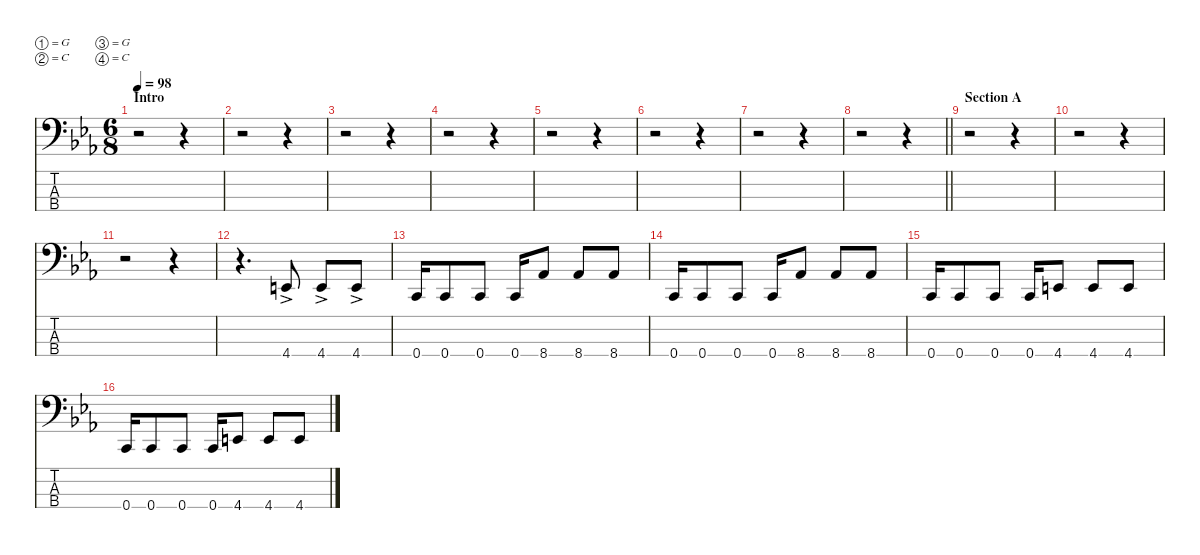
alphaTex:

\defaultSystemsLayout 4
\hideDynamics
\bracketExtendMode nobrackets
\singleTrackTrackNamePolicy hidden
\multiTrackTrackNamePolicy hidden
\firstSystemTrackNameMode fullname
\firstSystemTrackNameOrientation horizontal
\otherSystemsTrackNameOrientation horizontal
\track ("Byron Stroud" "el.bs.") {instrument electricbassfinger}
\staff {score tabs}
\tuning (G2 C2 G1 C1)
\ts (6 8)
\beaming (8 2 2 2 2)
\section ("" "Intro")
\tempo 98
\clef f4
\ks eb
r.2{dy f instrument electricbassfinger beam Down} r.4{beam Down} |
r.2{beam Down} r.4{beam Down} |
r.2{beam Down} r.4{beam Down} |
r.2{beam Down} r.4{beam Down} |
r.2{beam Down} r.4{beam Down} |
r.2{beam Down} r.4{beam Down} |
r.2{beam Down} r.4{beam Down} |
\barLineRight lightlight
r.2{beam Down} r.4{beam Down} |
\section ("" "Section A")
r.2{beam Down} r.4{beam Down} |
r.2{beam Down} r.4{beam Down} |
r.2{beam Down} r.4{beam Down} |
r.4{d beam Down} 4.4{ac acc forcenatural}.8{beam Up} 4.4{ac acc forcenatural}.8{beam Up} 4.4{ac acc forcenatural}.8{beam Up} |
0.4{acc forcenatural}.16{beam Up} 0.4{acc forcenatural}.8{beam Up} 0.4{acc forcenatural}.8{beam Up} 0.4{acc forcenatural}.16{beam Up} 8.4{acc b}.8{beam Up} 8.4{acc b}.8{beam Up} 8.4{acc b}.8{beam Up} |
0.4{acc forcenatural}.16{beam Up} 0.4{acc forcenatural}.8{beam Up} 0.4{acc forcenatural}.8{beam Up} 0.4{acc forcenatural}.16{beam Up} 8.4{acc b}.8{beam Up} 8.4{acc b}.8{beam Up} 8.4{acc b}.8{beam Up} |
0.4{acc forcenatural}.16{beam Up} 0.4{acc forcenatural}.8{beam Up} 0.4{acc forcenatural}.8{beam Up} 0.4{acc forcenatural}.16{beam Up} 4.4{acc forcenatural}.8{beam Up} 4.4{acc forcenatural}.8{beam Up} 4.4{acc forcenatural}.8{beam Up} |
0.4{acc forcenatural}.16{beam Up} 0.4{acc forcenatural}.8{beam Up} 0.4{acc forcenatural}.8{beam Up} 0.4{acc forcenatural}.16{beam Up} 4.4{acc forcenatural}.8{beam Up} 4.4{acc forcenatural}.8{beam Up} 4.4{acc forcenatural}.8{beam Up}
